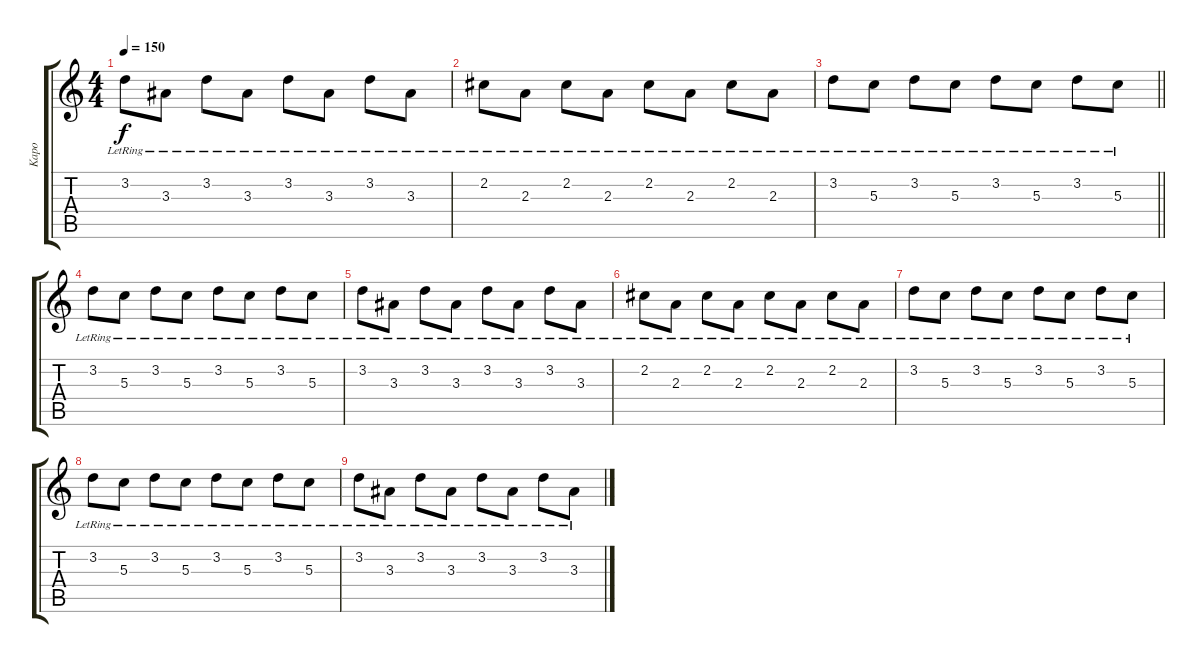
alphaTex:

\track ("Kapo" "Kapo") {instrument distortionguitar}
\staff {score tabs}
\tuning (E4 B3 G3 D3 A2 D2) {hide}
\ts (4 4)
\tempo 150
\clef g2
\ks c
3.2{lr}.8{dy f} 3.3{lr}.8 3.2{lr}.8 3.3{lr}.8 3.2{lr}.8 3.3{lr}.8 3.2{lr}.8 3.3{lr}.8 |
2.2{lr}.8 2.3{lr}.8 2.2{lr}.8 2.3{lr}.8 2.2{lr}.8 2.3{lr}.8 2.2{lr}.8 2.3{lr}.8 |
\barLineRight lightlight
3.2{lr}.8 5.3{lr}.8 3.2{lr}.8 5.3{lr}.8 3.2{lr}.8 5.3{lr}.8 3.2{lr}.8 5.3{lr}.8 |
3.2{lr}.8 5.3{lr}.8 3.2{lr}.8 5.3{lr}.8 3.2{lr}.8 5.3{lr}.8 3.2{lr}.8 5.3{lr}.8 |
3.2{lr}.8 3.3{lr}.8 3.2{lr}.8 3.3{lr}.8 3.2{lr}.8 3.3{lr}.8 3.2{lr}.8 3.3{lr}.8 |
2.2{lr}.8 2.3{lr}.8 2.2{lr}.8 2.3{lr}.8 2.2{lr}.8 2.3{lr}.8 2.2{lr}.8 2.3{lr}.8 |
3.2{lr}.8 5.3{lr}.8 3.2{lr}.8 5.3{lr}.8 3.2{lr}.8 5.3{lr}.8 3.2{lr}.8 5.3{lr}.8 |
3.2{lr}.8 5.3{lr}.8 3.2{lr}.8 5.3{lr}.8 3.2{lr}.8 5.3{lr}.8 3.2{lr}.8 5.3{lr}.8 |
3.2{lr}.8 3.3{lr}.8 3.2{lr}.8 3.3{lr}.8 3.2{lr}.8 3.3{lr}.8 3.2{lr}.8 3.3{lr}.8
